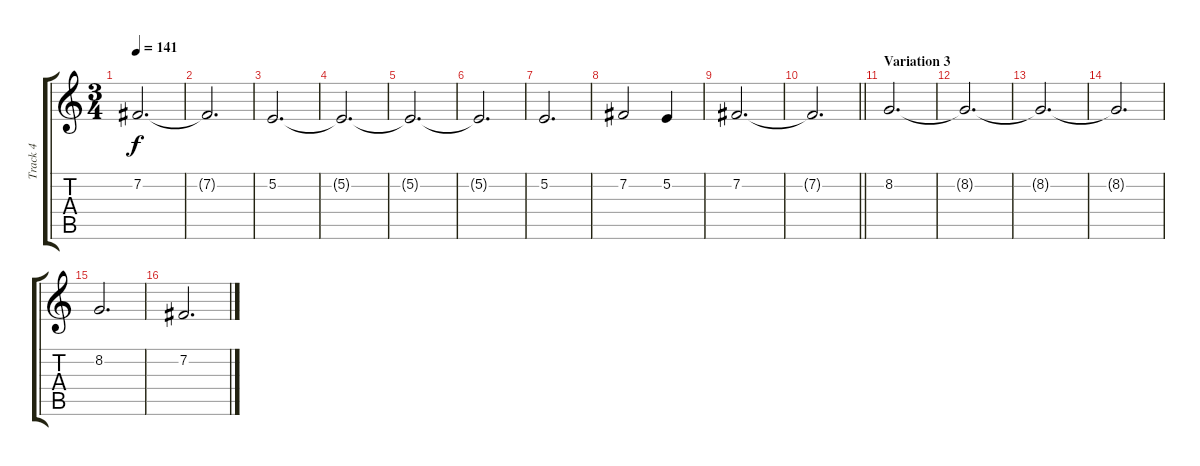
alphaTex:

\track ("Track 4" "Track 4") {instrument violin}
\staff {score tabs}
\tuning (E4 B3 G3 D3 A2 E2) {hide}
\ts (3 4)
\tempo 141
\clef g2
\ks c
7.2.2{d dy f} |
7.2{t}.2{d} |
5.2.2{d} |
5.2{t}.2{d} |
5.2{t}.2{d} |
5.2{t}.2{d} |
5.2.2{d} |
7.2.2 5.2.4 |
7.2.2{d} |
\barLineRight lightlight
7.2{t}.2{d} |
\section ("" "Variation 3")
8.2.2{d} |
8.2{t}.2{d} |
8.2{t}.2{d} |
8.2{t}.2{d} |
8.2.2{d} |
7.2.2{d}
